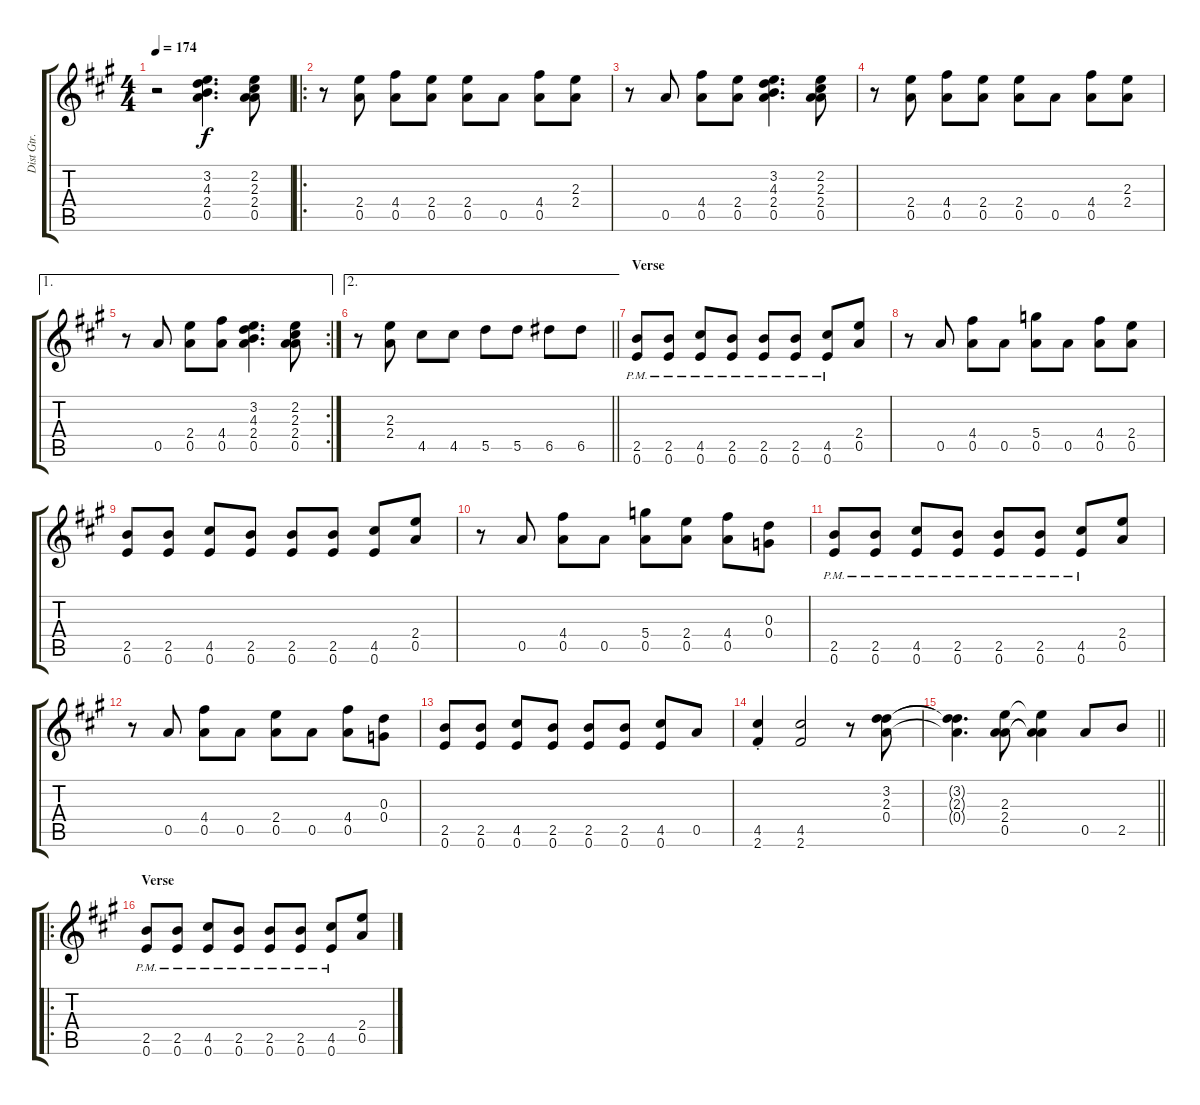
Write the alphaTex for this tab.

\track ("Dist Gtr." "Dist Gtr.") {instrument distortionguitar}
\staff {score tabs}
\tuning (E4 B3 G3 D4 A3 E3) {hide}
\ts (4 4)
\tempo 174
\clef g2
\ks a
r.2{dy f instrument distortionguitar} (3.2 4.3 2.4 0.5).4{d} (2.2 2.3 2.4 0.5).8 |
\ro
r.8 (2.4 0.5).8 (4.4 0.5).8 (2.4 0.5).8 (2.4 0.5).8 0.5.8 (4.4 0.5).8 (2.3 2.4).8 |
r.8 0.5.8 (4.4 0.5).8 (2.4 0.5).8 (3.2 4.3 2.4 0.5).4{d} (2.2 2.3 2.4 0.5).8 |
r.8 (2.4 0.5).8 (4.4 0.5).8 (2.4 0.5).8 (2.4 0.5).8 0.5.8 (4.4 0.5).8 (2.3 2.4).8 |
\ae 1
\rc 2
r.8 0.5.8 (2.4 0.5).8 (4.4 0.5).8 (3.2 4.3 2.4 0.5).4{d} (2.2 2.3 2.4 0.5).8 |
\ae 2
\barLineRight lightlight
r.8 (2.3 2.4).8 4.5.8 4.5.8 5.5.8 5.5.8 6.5.8 6.5.8 |
\section ("" "Verse")
(2.5{pm} 0.6{pm}).8 (2.5{pm} 0.6{pm}).8 (4.5{pm} 0.6{pm}).8 (2.5{pm} 0.6{pm}).8 (2.5{pm} 0.6{pm}).8 (2.5{pm} 0.6{pm}).8 (4.5{pm} 0.6{pm}).8 (2.4 0.5).8 |
r.8 0.5.8 (4.4 0.5).8 0.5.8 (5.4 0.5).8 0.5.8 (4.4 0.5).8 (2.4 0.5).8 |
(2.5 0.6).8 (2.5 0.6).8 (4.5 0.6).8 (2.5 0.6).8 (2.5 0.6).8 (2.5 0.6).8 (4.5 0.6).8 (2.4 0.5).8 |
r.8 0.5.8 (4.4 0.5).8 0.5.8 (5.4 0.5).8 (2.4 0.5).8 (4.4 0.5).8 (0.3 0.4).8 |
(2.5{pm} 0.6{pm}).8 (2.5{pm} 0.6{pm}).8 (4.5{pm} 0.6{pm}).8 (2.5{pm} 0.6{pm}).8 (2.5{pm} 0.6{pm}).8 (2.5{pm} 0.6{pm}).8 (4.5{pm} 0.6{pm}).8 (2.4 0.5).8 |
r.8 0.5.8 (4.4 0.5).8 0.5.8 (2.4 0.5).8 0.5.8 (4.4 0.5).8 (0.3 0.4).8 |
(2.5 0.6).8 (2.5 0.6).8 (4.5 0.6).8 (2.5 0.6).8 (2.5 0.6).8 (2.5 0.6).8 (4.5 0.6).8 0.5.8 |
(4.5{st} 2.6{st}).4 (4.5 2.6).2 r.8 (3.2 2.3 0.4).8 |
\barLineRight lightlight
(3.2{t} 2.3{t} 0.4{t}).4{d} (2.3 2.4 0.5).8 (2.3{t} 2.4{t} 0.5{t}).4 0.5.8 2.5.8 |
\ro
\section ("" "Verse")
(2.5{pm} 0.6{pm}).8 (2.5{pm} 0.6{pm}).8 (4.5{pm} 0.6{pm}).8 (2.5{pm} 0.6{pm}).8 (2.5{pm} 0.6{pm}).8 (2.5{pm} 0.6{pm}).8 (4.5{pm} 0.6{pm}).8 (2.4 0.5).8
